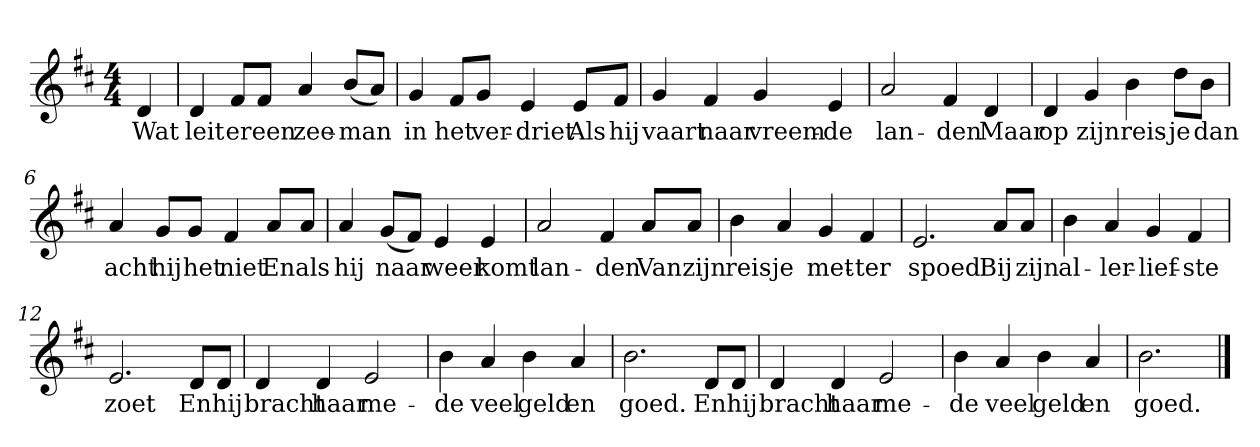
**kern	**text
*part1	*part1
*staff1	*staff1
*clefG2	*
*k[f#c#]	*
*D:	*
*M4/4	*
*MM120	*
=	=
4d	Wat
=1	=1
4d	leit
8f#/L	er
8f#/J	een
4a	zee-
(8b/L	-man
8a/J)	.
=2	=2
4g	in
8f#/L	het
8g/J	ver-
4e	-driet
8e/L	Als
8f#/J	hij
=3	=3
4g	vaart
4f#	naar
4g	vreem-
4e	-de
=4	=4
2a	lan-
4f#	-den
4d	Maar
=5	=5
4d	op
4g	zijn
4b	reis-
8dd\L	-je
8b\J	dan
=6	=6
4a	acht
8g/L	hij
8g/J	het
4f#	niet
8a/L	En
8a/J	als
=7	=7
4a	hij
(8g/L	naar
8f#/J)	.
4e	weer
4e	komt
=8	=8
2a	lan-
4f#	-den
8a/L	Van
8a/J	zijn
=9	=9
4b	reis-
4a	-je
4g	met-
4f#	-ter
=10	=10
2.e	spoed
8a/L	Bij
8a/J	zijn
=11	=11
4b	al-
4a	-ler-
4g	-lief-
4f#	-ste
=12	=12
2.e	zoet
8d/L	En
8d/J	hij
=13	=13
4d	bracht
4d	haar
2e	me-
=14	=14
4b	-de
4a	veel
4b	geld
4a	en
=15	=15
2.b	goed.
8d/L	En
8d/J	hij
=16	=16
4d	bracht
4d	haar
2e	me-
=17	=17
4b	-de
4a	veel
4b	geld
4a	en
=18	=18
2.b	goed.
==	==
*-	*-
